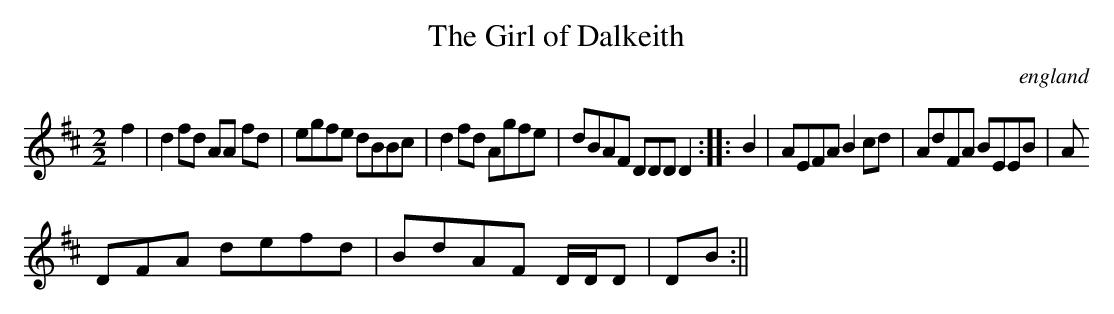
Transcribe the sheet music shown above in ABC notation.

X:1
T:The Girl of Dalkeith
O:england
M:2/2
L:1/8
K:D Major
f2|d2fd AA fd|egfe dBBc|d2fd Agfe|dBAF DDDD2:||:B2|AEFA B2cd|AdFA BEEB|A
DFA defd|BdAF D/2D/2D|DB:||
